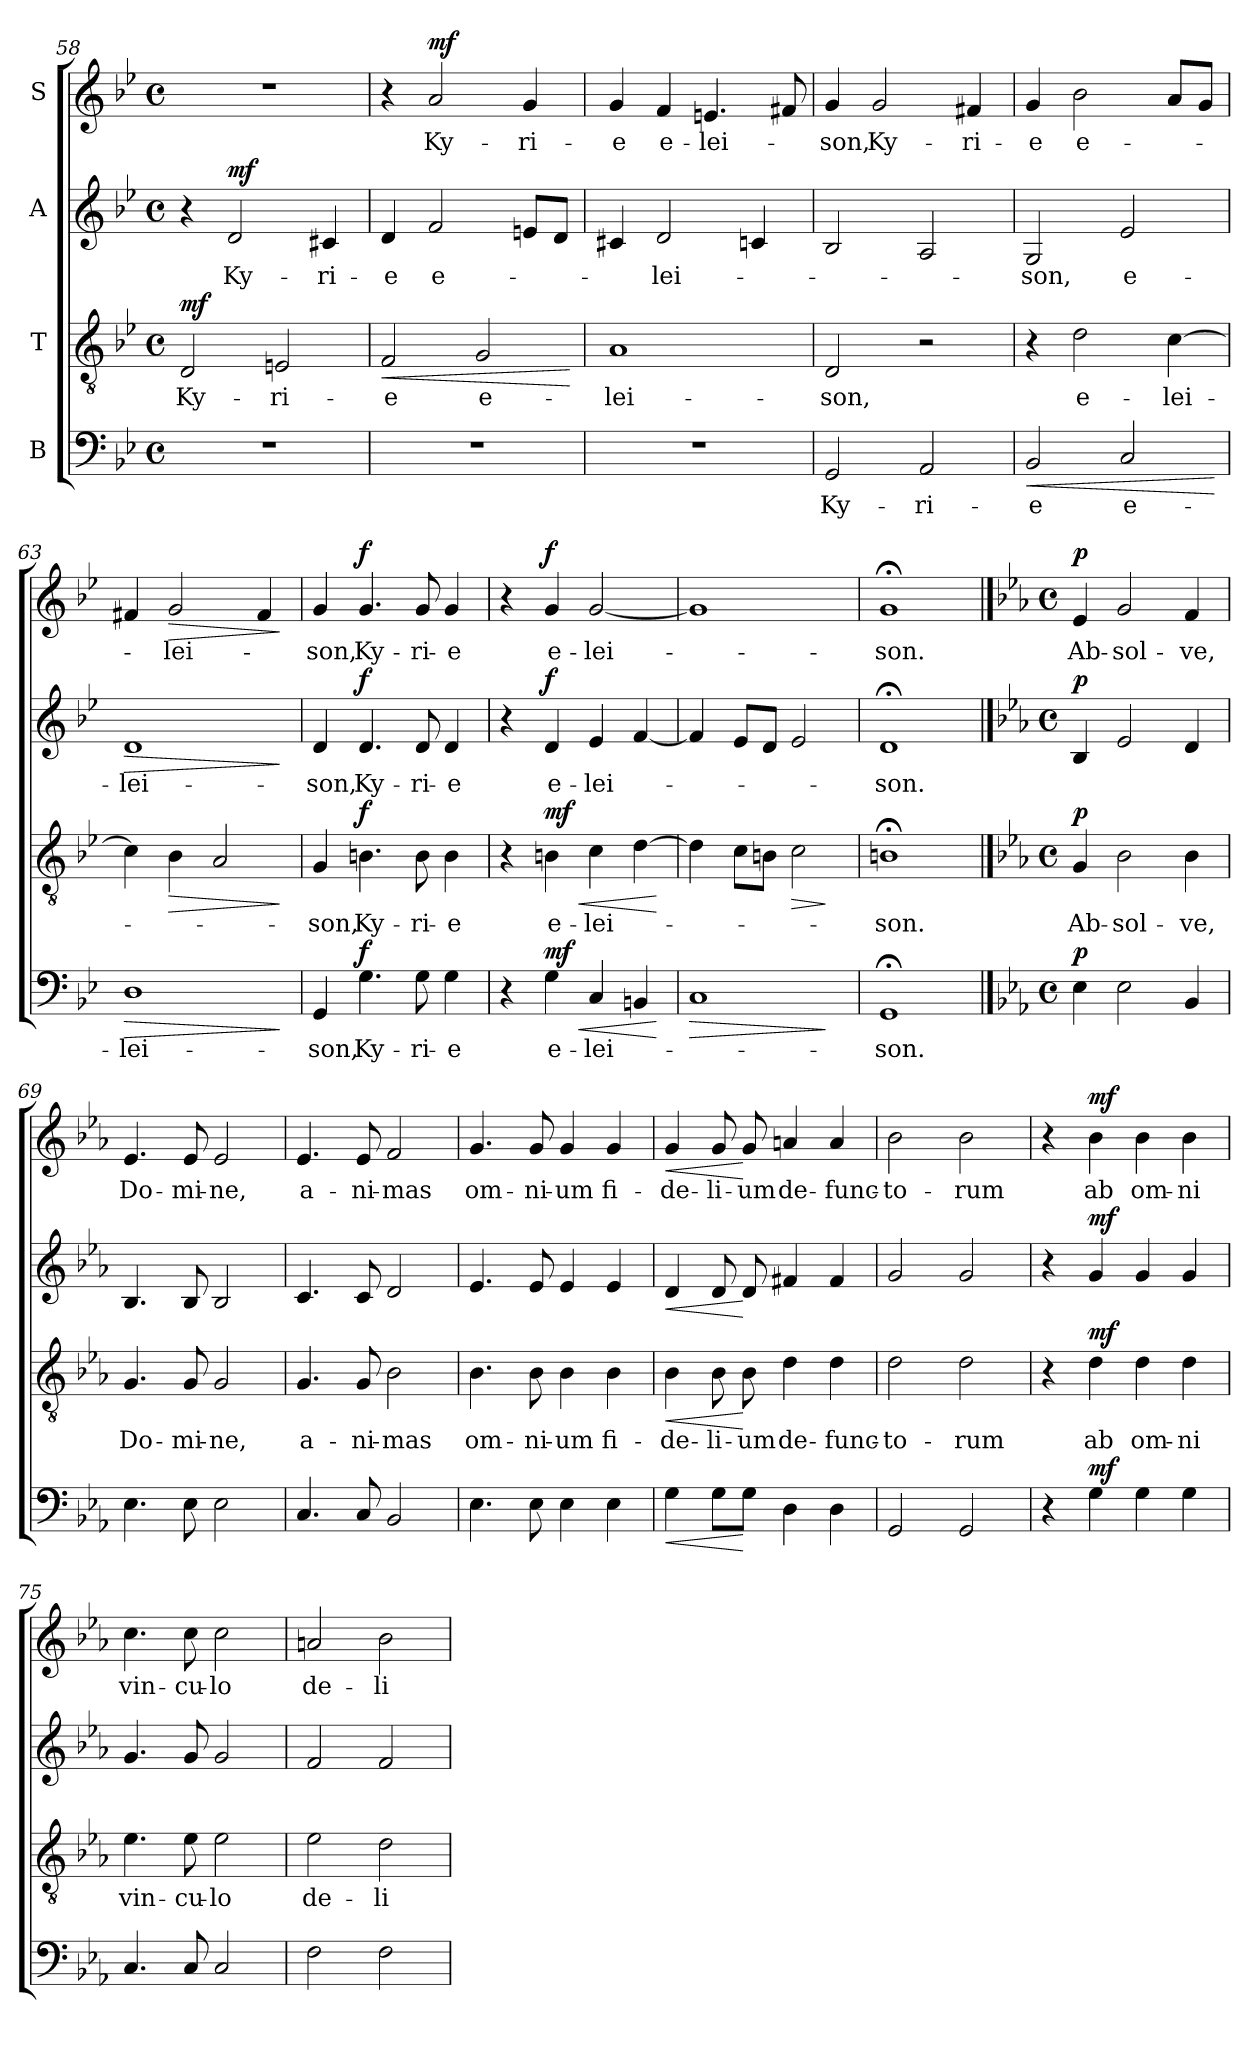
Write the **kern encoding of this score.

**kern	**text	**dynam	**kern	**text	**dynam	**kern	**text	**dynam	**kern	**text	**dynam
*part4	*part4	*part4	*part3	*part3	*part3	*part2	*part2	*part2	*part1	*part1	*part1
*staff4	*staff4	*staff4	*staff3	*staff3	*staff3	*staff2	*staff2	*staff2	*staff1	*staff1	*staff1
*I"B	*	*	*I"T	*	*	*I"A	*	*	*I"S	*	*
*clefF4	*	*	*clefGv2	*	*	*clefG2	*	*	*clefG2	*	*
*k[b-e-]	*	*	*k[b-e-]	*	*	*k[b-e-]	*	*	*k[b-e-]	*	*
*B-:	*	*	*B-:	*	*	*B-:	*	*	*B-:	*	*
*M4/4	*	*	*M4/4	*	*	*M4/4	*	*	*M4/4	*	*
*met(c)	*	*	*met(c)	*	*	*met(c)	*	*	*met(c)	*	*
=58	=58	=58	=58	=58	=58	=58	=58	=58	=58	=58	=58
!	!	!	!	!	!LO:DY:a	!	!	!	!	!	!
1r	.	.	2D/	Ky-	mf	4r	.	.	1r	.	.
!	!	!	!	!	!	!	!	!LO:DY:a	!	!	!
.	.	.	.	.	.	2d/	Ky-	mf	.	.	.
.	.	.	2En/	-ri-	.	.	.	.	.	.	.
.	.	.	.	.	.	4c#X/	-ri-	.	.	.	.
=59	=59	=59	=59	=59	=59	=59	=59	=59	=59	=59	=59
!	!	!	!	!	!LO:HP:b	!	!	!	!	!	!
1r	.	.	2F/	-e	<	4d/	-e	.	4r	.	.
!	!	!	!	!	!	!	!	!	!	!	!LO:DY:a
.	.	.	.	.	.	2f/	e-	.	2a/	Ky-	mf
.	.	.	2G/	e-	.	.	.	.	.	.	.
.	.	.	.	.	.	8en/L	.	.	4g/	-ri-	.
.	.	.	.	.	.	8d/J	.	.	.	.	.
.	.	.	.	.	[	.	.	.	.	.	.
=60	=60	=60	=60	=60	=60	=60	=60	=60	=60	=60	=60
1r	.	.	1A	-lei-	.	4c#X/	.	.	4g/	-e	.
.	.	.	.	.	.	2d/	-lei-	.	4f/	e-	.
.	.	.	.	.	.	.	.	.	4.en/	-lei-	.
.	.	.	.	.	.	4cn/	.	.	.	.	.
.	.	.	.	.	.	.	.	.	8f#X/	.	.
!!LO:LB:g=z
=61	=61	=61	=61	=61	=61	=61	=61	=61	=61	=61	=61
2GG/	Ky-	.	2D/	-son,	.	2B-/	.	.	4g/	-son,	.
.	.	.	.	.	.	.	.	.	2g/	Ky-	.
2AA/	-ri-	.	2r	.	.	2A/	.	.	.	.	.
.	.	.	.	.	.	.	.	.	4f#X/	-ri-	.
=62	=62	=62	=62	=62	=62	=62	=62	=62	=62	=62	=62
!	!	!LO:HP:b	!	!	!	!	!	!	!	!	!
2BB-/	-e	<	4r	.	.	2G/	-son,	.	4g/	-e	.
.	.	.	2d\	e-	.	.	.	.	2b-\	e-	.
2C/	e-	.	.	.	.	2e-/	e-	.	.	.	.
.	.	.	[4c\	-lei-	.	.	.	.	8a/L	.	.
.	.	.	.	.	.	.	.	.	8g/J	.	.
.	.	[	.	.	.	.	.	.	.	.	.
=63	=63	=63	=63	=63	=63	=63	=63	=63	=63	=63	=63
!	!	!LO:HP:b	!	!	!	!	!	!LO:HP:b	!	!	!
1D	-lei-	>	4c\]	.	.	1d	-lei-	>	4f#X/	.	.
!	!	!	!	!	!LO:HP:b	!	!	!	!	!	!LO:HP:b
.	.	.	4B-\	.	>	.	.	.	2g/	-lei-	>
.	.	.	2A/	.	.	.	.	.	.	.	.
.	.	.	.	.	.	.	.	.	4f#/	.	.
.	.	]	.	.	]	.	.	]	.	.	]
=64	=64	=64	=64	=64	=64	=64	=64	=64	=64	=64	=64
4GG/	-son,	.	4G/	-son,	.	4d/	-son,	.	4g/	-son,	.
!	!	!LO:DY:a	!	!	!LO:DY:a	!	!	!LO:DY:a	!	!	!LO:DY:a
4.G\	Ky-	f	4.Bn\	Ky-	f	4.d/	Ky-	f	4.g/	Ky-	f
8G\	-ri-	.	8B\	-ri-	.	8d/	-ri-	.	8g/	-ri-	.
4G\	-e	.	4B\	-e	.	4d/	-e	.	4g/	-e	.
=65	=65	=65	=65	=65	=65	=65	=65	=65	=65	=65	=65
4r	.	.	4r	.	.	4r	.	.	4r	.	.
!	!	!LO:HP:b	!	!	!LO:HP:b	!	!	!	!	!	!
!	!	!LO:DY:n=1:a	!	!	!LO:DY:n=1:a	!	!	!LO:DY:a	!	!	!LO:DY:a
4G\	e-	< mf	4Bn\	e-	< mf	4d/	e-	f	4g/	e-	f
4C/	-lei-	.	4c\	-lei-	.	4e-/	-lei-	.	[2g/	-lei-	.
4BBn/	.	.	[4d\	.	.	[4f/	.	.	.	.	.
.	.	[	.	.	[	.	.	.	.	.	.
=66	=66	=66	=66	=66	=66	=66	=66	=66	=66	=66	=66
!	!	!LO:HP:b	!	!	!	!	!	!	!	!	!
1C	.	>	4d\]	.	.	4f/]	.	.	1g]	.	.
.	.	.	8c\L	.	.	8e-/L	.	.	.	.	.
.	.	.	8Bn\J	.	.	8d/J	.	.	.	.	.
!	!	!	!	!	!LO:HP:b	!	!	!	!	!	!
.	.	.	2c\	.	>	2e-/	.	.	.	.	.
.	.	]	.	.	]	.	.	.	.	.	.
=67	=67	=67	=67	=67	=67	=67	=67	=67	=67	=67	=67
1GG;<	-son.	.	1Bn;<	-son.	.	1d;<	-son.	.	1g;<	-son.	.
!!LO:PB:g=z
==68	==68	==68	==68	==68	==68	==68	==68	==68	==68	==68	==68
*k[b-e-a-]	*	*	*k[b-e-a-]	*	*	*k[b-e-a-]	*	*	*k[b-e-a-]	*	*
*E-:	*	*	*E-:	*	*	*E-:	*	*	*E-:	*	*
*M4/4	*	*	*M4/4	*	*	*M4/4	*	*	*M4/4	*	*
*met(c)	*	*	*met(c)	*	*	*met(c)	*	*	*met(c)	*	*
*	*	*	*	*	*	*	*	*	*MM80	*	*
!	!	!LO:DY:a	!	!	!LO:DY:a	!	!	!LO:DY:a	!	!	!LO:DY:a
4E-\	.	p	4G/	Ab-	p	4B-/	.	p	4e-/	Ab-	p
2E-\	.	.	2B-\	-sol-	.	2e-/	.	.	2g/	-sol-	.
4BB-/	.	.	4B-\	-ve,	.	4d/	.	.	4f/	-ve,	.
=69	=69	=69	=69	=69	=69	=69	=69	=69	=69	=69	=69
4.E-\	.	.	4.G/	Do-	.	4.B-/	.	.	4.e-/	Do-	.
8E-\	.	.	8G/	-mi-	.	8B-/	.	.	8e-/	-mi-	.
2E-\	.	.	2G/	-ne,	.	2B-/	.	.	2e-/	-ne,	.
=70	=70	=70	=70	=70	=70	=70	=70	=70	=70	=70	=70
4.C/	.	.	4.G/	a-	.	4.c/	.	.	4.e-/	a-	.
8C/	.	.	8G/	-ni-	.	8c/	.	.	8e-/	-ni-	.
2BB-/	.	.	2B-\	-mas	.	2d/	.	.	2f/	-mas	.
=71	=71	=71	=71	=71	=71	=71	=71	=71	=71	=71	=71
4.E-\	.	.	4.B-\	om-	.	4.e-/	.	.	4.g/	om-	.
8E-\	.	.	8B-\	-ni-	.	8e-/	.	.	8g/	-ni-	.
4E-\	.	.	4B-\	-um	.	4e-/	.	.	4g/	-um	.
4E-\	.	.	4B-\	fi-	.	4e-/	.	.	4g/	fi-	.
=72	=72	=72	=72	=72	=72	=72	=72	=72	=72	=72	=72
!	!	!LO:HP:b	!	!	!LO:HP:b	!	!	!LO:HP:b	!	!	!LO:HP:b
4G\	.	<	4B-\	-de-	<	4d/	.	<	4g/	-de-	<
8G\L	.	.	8B-\	-li-	.	8d/	.	.	8g/	-li-	.
8G\J	.	[	8B-\	-um	[	8d/	.	[	8g/	-um	[
4D\	.	.	4d\	de-	.	4f#X/	.	.	4an/	de-	.
4D\	.	.	4d\	-func-	.	4f#/	.	.	4a/	-func-	.
=73	=73	=73	=73	=73	=73	=73	=73	=73	=73	=73	=73
2GG/	.	.	2d\	-to-	.	2g/	.	.	2b-\	-to-	.
2GG/	.	.	2d\	-rum	.	2g/	.	.	2b-\	-rum	.
!!LO:LB:g=z
=74	=74	=74	=74	=74	=74	=74	=74	=74	=74	=74	=74
4r	.	.	4r	.	.	4r	.	.	4r	.	.
!	!	!LO:DY:a	!	!	!LO:DY:a	!	!	!LO:DY:a	!	!	!LO:DY:a
4G\	.	mf	4d\	ab	mf	4g/	.	mf	4b-\	ab	mf
4G\	.	.	4d\	om-	.	4g/	.	.	4b-\	om-	.
4G\	.	.	4d\	-ni	.	4g/	.	.	4b-\	-ni	.
=75	=75	=75	=75	=75	=75	=75	=75	=75	=75	=75	=75
4.C/	.	.	4.e-\	vin-	.	4.g/	.	.	4.cc\	vin-	.
8C/	.	.	8e-\	-cu-	.	8g/	.	.	8cc\	-cu-	.
2C/	.	.	2e-\	-lo	.	2g/	.	.	2cc\	-lo	.
=76	=76	=76	=76	=76	=76	=76	=76	=76	=76	=76	=76
2F\	.	.	2e-\	de-	.	2f/	.	.	2an/	de-	.
2F\	.	.	2d\	-li-	.	2f/	.	.	2b-\	-li-	.
=	=	=	=	=	=	=	=	=	=	=	=
*-	*-	*-	*-	*-	*-	*-	*-	*-	*-	*-	*-
